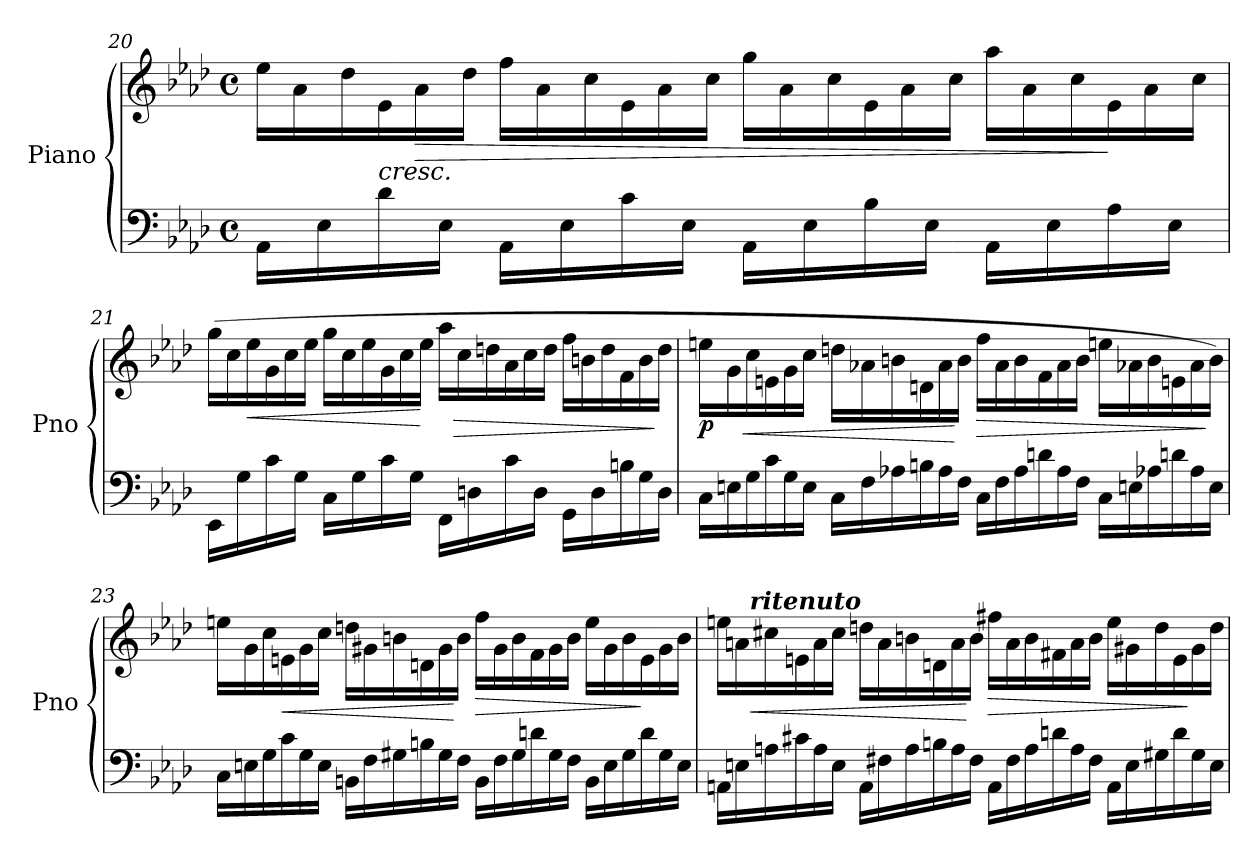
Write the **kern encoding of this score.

**kern	**kern	**dynam
*part1	*part1	*part1
*staff2	*staff1	*staff1/2
*I"Piano	*	*
*I'Pno	*	*
*clefF4	*clefG2	*
*k[b-e-a-d-]	*k[b-e-a-d-]	*
*M4/4	*M4/4	*
*met(c)	*met(c)	*
*	*Xtuplet	*
=20	=20	=20
16AA-\LL	24ee-\LL	.
.	24a-\	.
16E-\	.	.
.	24dd-\	.
!	!	!LO:HP:b
16d-\	24e-\	<
!	!	!LO:HP:b
.	24a-\	>
16E-\JJ	.	.
.	24dd-\JJ	.
16AA-\LL	24ff\LL	.
.	24a-\	.
16E-\	.	.
.	24cc\	.
16c\	24e-\	.
.	24a-\	.
16E-\JJ	.	.
.	24cc\JJ	.
16AA-\LL	24gg\LL	.
.	24a-\	.
16E-\	.	.
.	24cc\	.
16B-\	24e-\	.
.	24a-\	.
16E-\JJ	.	.
.	24cc\JJ	[
16AA-\LL	24aa-\LL	.
.	24a-\	.
16E-\	.	.
.	24cc\	.
16A-\	24e-\	]
.	24a-\	.
16E-\JJ	.	.
.	24cc\JJ	.
!!LO:LB:g=z
=21	=21	=21
16EE-\LL	(24gg\LL	.
.	24cc\	.
16G\	.	.
!	!	!LO:HP:b
.	24ee-\	<
16c\	24g\	.
.	24cc\	.
16G\JJ	.	.
.	24ee-\JJ	.
16C\LL	24gg\LL	.
.	24cc\	.
16G\	.	.
.	24ee-\	.
16c\	24g\	.
.	24cc\	.
16G\JJ	.	.
.	24ee-\JJ	[
16FF\LL	24aa-\LL	.
!	!	!LO:HP:b
.	24cc\	>
16Dn\	.	.
.	24ddn\	.
16c\	24a-\	.
.	24cc\	.
16D\JJ	.	.
.	24dd\JJ	.
16GG\LL	24ff\LL	.
.	24bn\	.
16D\	.	.
.	24dd\	.
*Xtuplet	*	*
24Bn\	24f\	.
24G\	24b\	.
24D\JJ	24dd\JJ	]
=22	=22	=22
!	!	!LO:DY:b
24C\LL	24een\LL	p
24En\	24g\	.
!	!	!LO:HP:b
24G\	24cc\	<
24c\	24en\	.
24G\	24g\	.
24E\JJ	24cc\JJ	.
24C\LL	24ddn\LL	.
24F\	24a-X\	.
24A-X\	24bn\	.
24Bn\	24dn\	.
24A-\	24a-\	.
24F\JJ	24b\JJ	[
!	!	!LO:HP:b
24C\LL	24ff\LL	>
24F\	24a-\	.
24A-\	24b\	.
24dn\	24f\	.
24A-\	24a-\	.
24F\JJ	24b\JJ	.
24C\LL	24een\LL	.
24En\	24a-X\	.
24A-X\	24b\	.
24dn\	24en\	.
24A-\	24a-\	.
24E\JJ	24b\JJ)	]
!!LO:PB:g=z
=23	=23	=23
24C\LL	24een\LL	.
24En\	24g\	.
24G\	24cc\	.
!	!	!LO:HP:b
24c\	24en\	<
24G\	24g\	.
24E\JJ	24cc\JJ	.
24BBn\LL	24ddn\LL	.
24F\	24g#X\	.
24G#X\	24bn\	.
24Bn\	24dn\	.
24G#\	24g#\	.
24F\JJ	24b\JJ	[
!	!	!LO:HP:b
24BB\LL	24ff\LL	>
24F\	24g#\	.
24G#\	24b\	.
24dn\	24f\	.
24G#\	24g#\	.
24F\JJ	24b\JJ	.
24BB\LL	24ee\LL	.
24E\	24g#\	.
24G#\	24b\	.
24d\	24e\	]
24G#\	24g#\	.
24E\JJ	24b\JJ	.
=24	=24	=24
24AAn\LL	24een\LL	.
24En\	24an\	.
!	!LO:TX:a:Bi:t=ritenuto	!
!	!	!LO:HP:b
24An\	24cc#X\	<
24c#X\	24en\	.
24A\	24a\	.
24E\JJ	24cc#\JJ	.
24AA\LL	24ddn\LL	.
24F#X\	24a\	.
24A\	24bn\	.
24Bn\	24dn\	.
24A\	24a\	.
24F#\JJ	24b\JJ	[
!	!	!LO:HP:b
24AA\LL	24ff#X\LL	>
24F#\	24a\	.
24A\	24b\	.
24dn\	24f#X\	.
24A\	24a\	.
24F#\JJ	24b\JJ	.
24AA\LL	24ee\LL	.
24E\	24g#X\	.
24G#X\	24dd\	.
24d\	24e\	.
24G#\	24g#\	]
24E\JJ	24dd\JJ	.
=	=	=
*-	*-	*-
